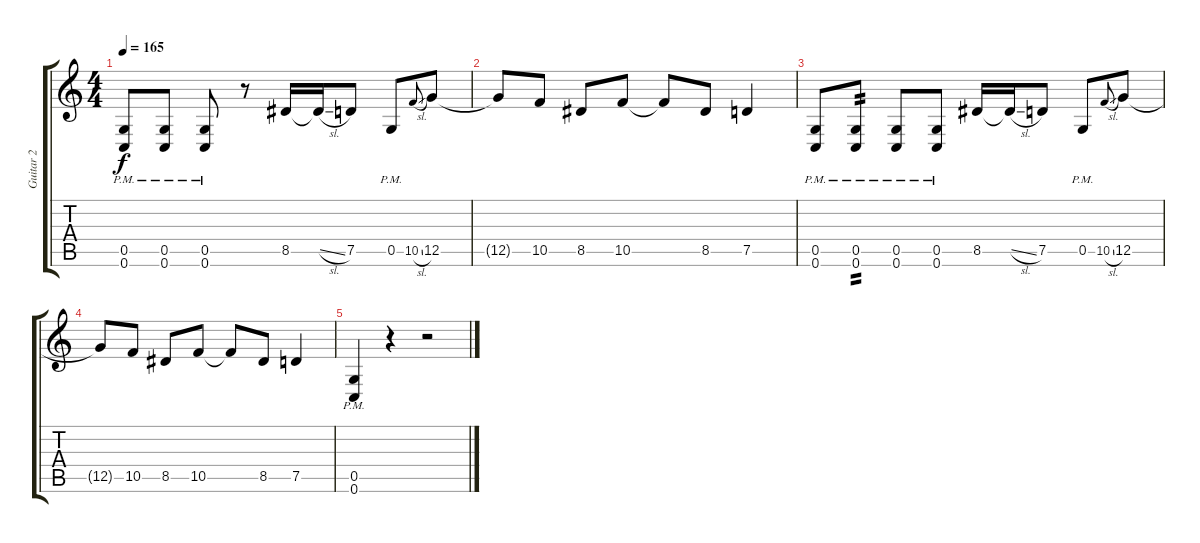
\track ("Guitar 2" "Guitar 2") {instrument distortionguitar}
\staff {score tabs}
\tuning (D4 A3 F3 C3 G2 C2) {hide}
\ts (4 4)
\tempo 165
\clef g2
\ks c
(0.5{pm} 0.6{pm}).8{dy f} (0.5{pm} 0.6{pm}).8 (0.5{pm} 0.6{pm}).8 r.8 8.5.16 8.5{sl t}.16 7.5.8 0.5{pm}.8 10.5{sl}.8{gr onbeat} 12.5.8 |
12.5{t}.8 10.5.8 8.5.8 10.5.8 10.5{t}.8 8.5.8 7.5.4 |
(0.5{pm} 0.6{pm}).8 (0.5{pm} 0.6{pm}).8{tp 2} (0.5{pm} 0.6{pm}).8 (0.5{pm} 0.6{pm}).8 8.5.16 8.5{sl t}.16 7.5.8 0.5{pm}.8 10.5{sl}.8{gr onbeat} 12.5.8 |
12.5{t}.8 10.5.8 8.5.8 10.5.8 10.5{t}.8 8.5.8 7.5.4 |
(0.5{pm} 0.6{pm}).4 r.4 r.2
